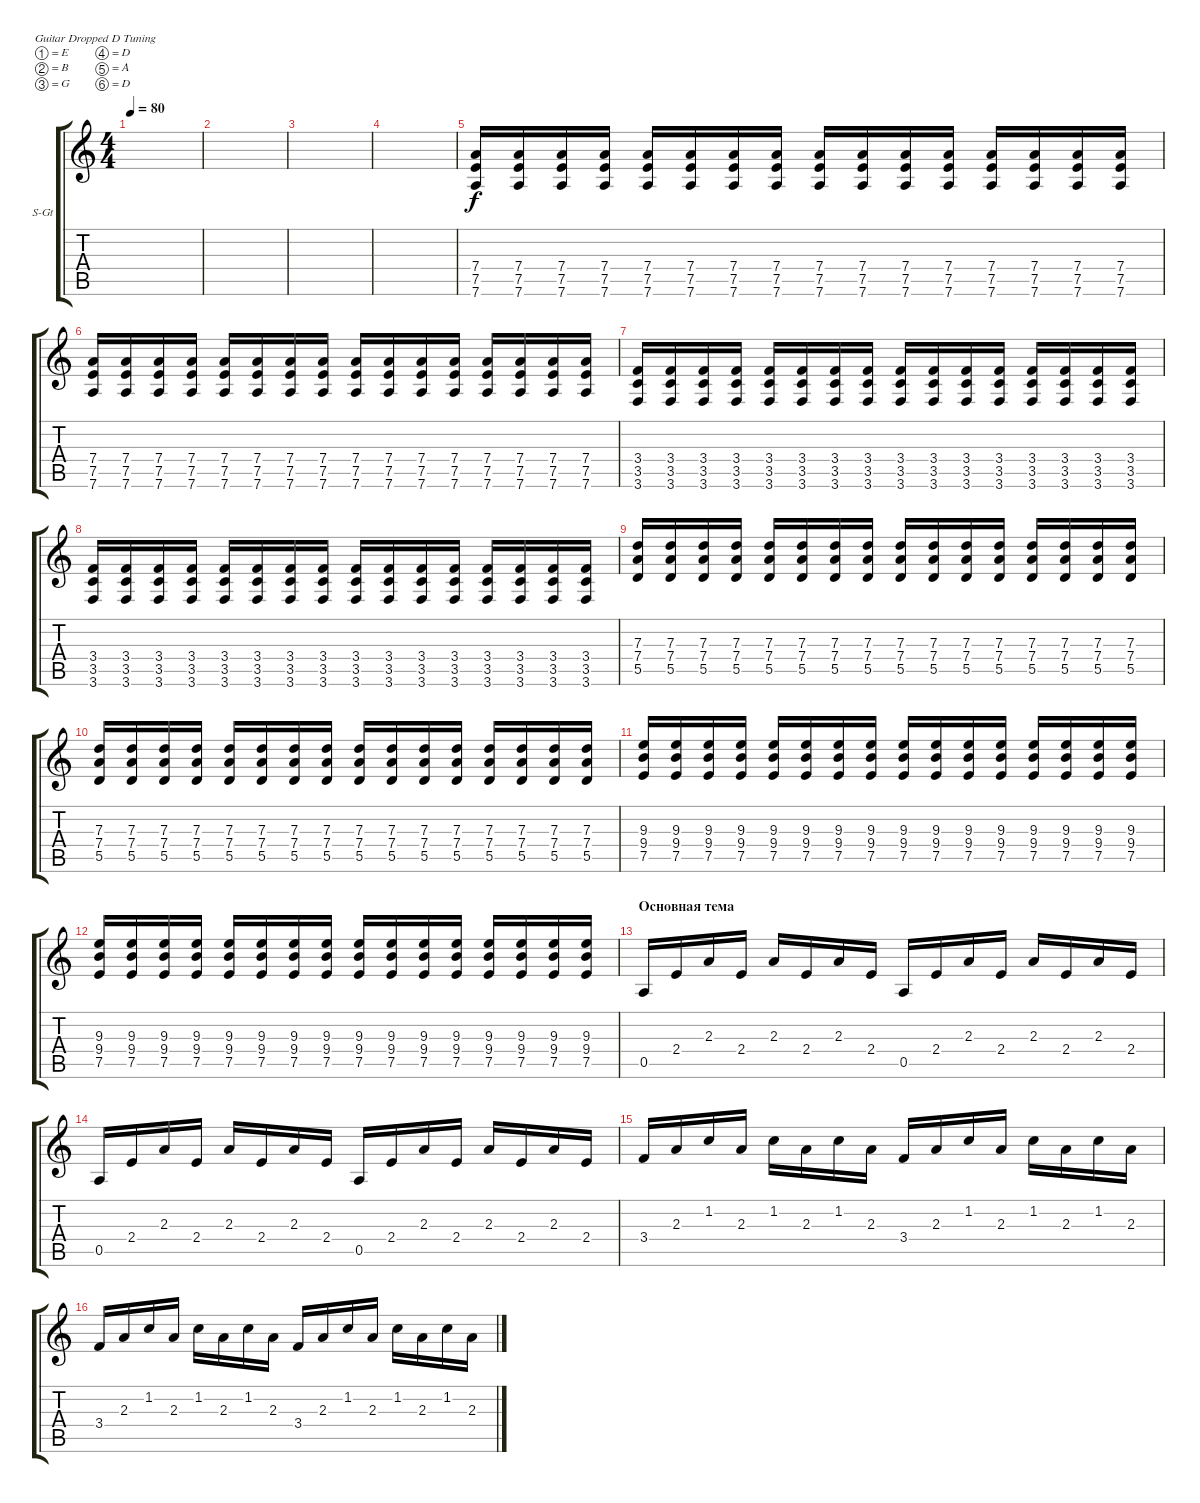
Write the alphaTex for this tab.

\defaultSystemsLayout 4
\bracketExtendMode groupsimilarinstruments
\firstSystemTrackNameOrientation horizontal
\otherSystemsTrackNameOrientation horizontal
\track ("Steel Guitar" "S-Gt") {instrument acousticguitarsteel}
\staff {score tabs}
\tuning (E4 B3 G3 D3 A2 D2)
\ts (4 4)
\tempo 80
\clef g2
\ks c
|
|
|
|
(7.4 7.5 7.6).16 (7.4 7.5 7.6).16 (7.4 7.5 7.6).16 (7.4 7.5 7.6).16 (7.4 7.5 7.6).16 (7.4 7.5 7.6).16 (7.4 7.5 7.6).16 (7.4 7.5 7.6).16 (7.4 7.5 7.6).16 (7.4 7.5 7.6).16 (7.4 7.5 7.6).16 (7.4 7.5 7.6).16 (7.4 7.5 7.6).16 (7.4 7.5 7.6).16 (7.4 7.5 7.6).16 (7.4 7.5 7.6).16 |
(7.4 7.5 7.6).16 (7.4 7.5 7.6).16 (7.4 7.5 7.6).16 (7.4 7.5 7.6).16 (7.4 7.5 7.6).16 (7.4 7.5 7.6).16 (7.4 7.5 7.6).16 (7.4 7.5 7.6).16 (7.4 7.5 7.6).16 (7.4 7.5 7.6).16 (7.4 7.5 7.6).16 (7.4 7.5 7.6).16 (7.4 7.5 7.6).16 (7.4 7.5 7.6).16 (7.4 7.5 7.6).16 (7.4 7.5 7.6).16 |
(3.4 3.5 3.6).16 (3.4 3.5 3.6).16 (3.4 3.5 3.6).16 (3.4 3.5 3.6).16 (3.4 3.5 3.6).16 (3.4 3.5 3.6).16 (3.4 3.5 3.6).16 (3.4 3.5 3.6).16 (3.4 3.5 3.6).16 (3.4 3.5 3.6).16 (3.4 3.5 3.6).16 (3.4 3.5 3.6).16 (3.4 3.5 3.6).16 (3.4 3.5 3.6).16 (3.4 3.5 3.6).16 (3.4 3.5 3.6).16 |
(3.4 3.5 3.6).16 (3.4 3.5 3.6).16 (3.4 3.5 3.6).16 (3.4 3.5 3.6).16 (3.4 3.5 3.6).16 (3.4 3.5 3.6).16 (3.4 3.5 3.6).16 (3.4 3.5 3.6).16 (3.4 3.5 3.6).16 (3.4 3.5 3.6).16 (3.4 3.5 3.6).16 (3.4 3.5 3.6).16 (3.4 3.5 3.6).16 (3.4 3.5 3.6).16 (3.4 3.5 3.6).16 (3.4 3.5 3.6).16 |
(7.3 7.4 5.5).16 (7.3 7.4 5.5).16 (7.3 7.4 5.5).16 (7.3 7.4 5.5).16 (7.3 7.4 5.5).16 (7.3 7.4 5.5).16 (7.3 7.4 5.5).16 (7.3 7.4 5.5).16 (7.3 7.4 5.5).16 (7.3 7.4 5.5).16 (7.3 7.4 5.5).16 (7.3 7.4 5.5).16 (7.3 7.4 5.5).16 (7.3 7.4 5.5).16 (7.3 7.4 5.5).16 (7.3 7.4 5.5).16 |
(7.3 7.4 5.5).16 (7.3 7.4 5.5).16 (7.3 7.4 5.5).16 (7.3 7.4 5.5).16 (7.3 7.4 5.5).16 (7.3 7.4 5.5).16 (7.3 7.4 5.5).16 (7.3 7.4 5.5).16 (7.3 7.4 5.5).16 (7.3 7.4 5.5).16 (7.3 7.4 5.5).16 (7.3 7.4 5.5).16 (7.3 7.4 5.5).16 (7.3 7.4 5.5).16 (7.3 7.4 5.5).16 (7.3 7.4 5.5).16 |
(9.3 9.4 7.5).16 (9.3 9.4 7.5).16 (9.3 9.4 7.5).16 (9.3 9.4 7.5).16 (9.3 9.4 7.5).16 (9.3 9.4 7.5).16 (9.3 9.4 7.5).16 (9.3 9.4 7.5).16 (9.3 9.4 7.5).16 (9.3 9.4 7.5).16 (9.3 9.4 7.5).16 (9.3 9.4 7.5).16 (9.3 9.4 7.5).16 (9.3 9.4 7.5).16 (9.3 9.4 7.5).16 (9.3 9.4 7.5).16 |
(9.3 9.4 7.5).16 (9.3 9.4 7.5).16 (9.3 9.4 7.5).16 (9.3 9.4 7.5).16 (9.3 9.4 7.5).16 (9.3 9.4 7.5).16 (9.3 9.4 7.5).16 (9.3 9.4 7.5).16 (9.3 9.4 7.5).16 (9.3 9.4 7.5).16 (9.3 9.4 7.5).16 (9.3 9.4 7.5).16 (9.3 9.4 7.5).16 (9.3 9.4 7.5).16 (9.3 9.4 7.5).16 (9.3 9.4 7.5).16 |
\section ("" "Основная тема")
0.5.16 2.4.16 2.3.16 2.4.16 2.3.16 2.4.16 2.3.16 2.4.16 0.5.16 2.4.16 2.3.16 2.4.16 2.3.16 2.4.16 2.3.16 2.4.16 |
0.5.16 2.4.16 2.3.16 2.4.16 2.3.16 2.4.16 2.3.16 2.4.16 0.5.16 2.4.16 2.3.16 2.4.16 2.3.16 2.4.16 2.3.16 2.4.16 |
3.4.16 2.3.16 1.2.16 2.3.16 1.2.16 2.3.16 1.2.16 2.3.16 3.4.16 2.3.16 1.2.16 2.3.16 1.2.16 2.3.16 1.2.16 2.3.16 |
3.4.16 2.3.16 1.2.16 2.3.16 1.2.16 2.3.16 1.2.16 2.3.16 3.4.16 2.3.16 1.2.16 2.3.16 1.2.16 2.3.16 1.2.16 2.3.16
